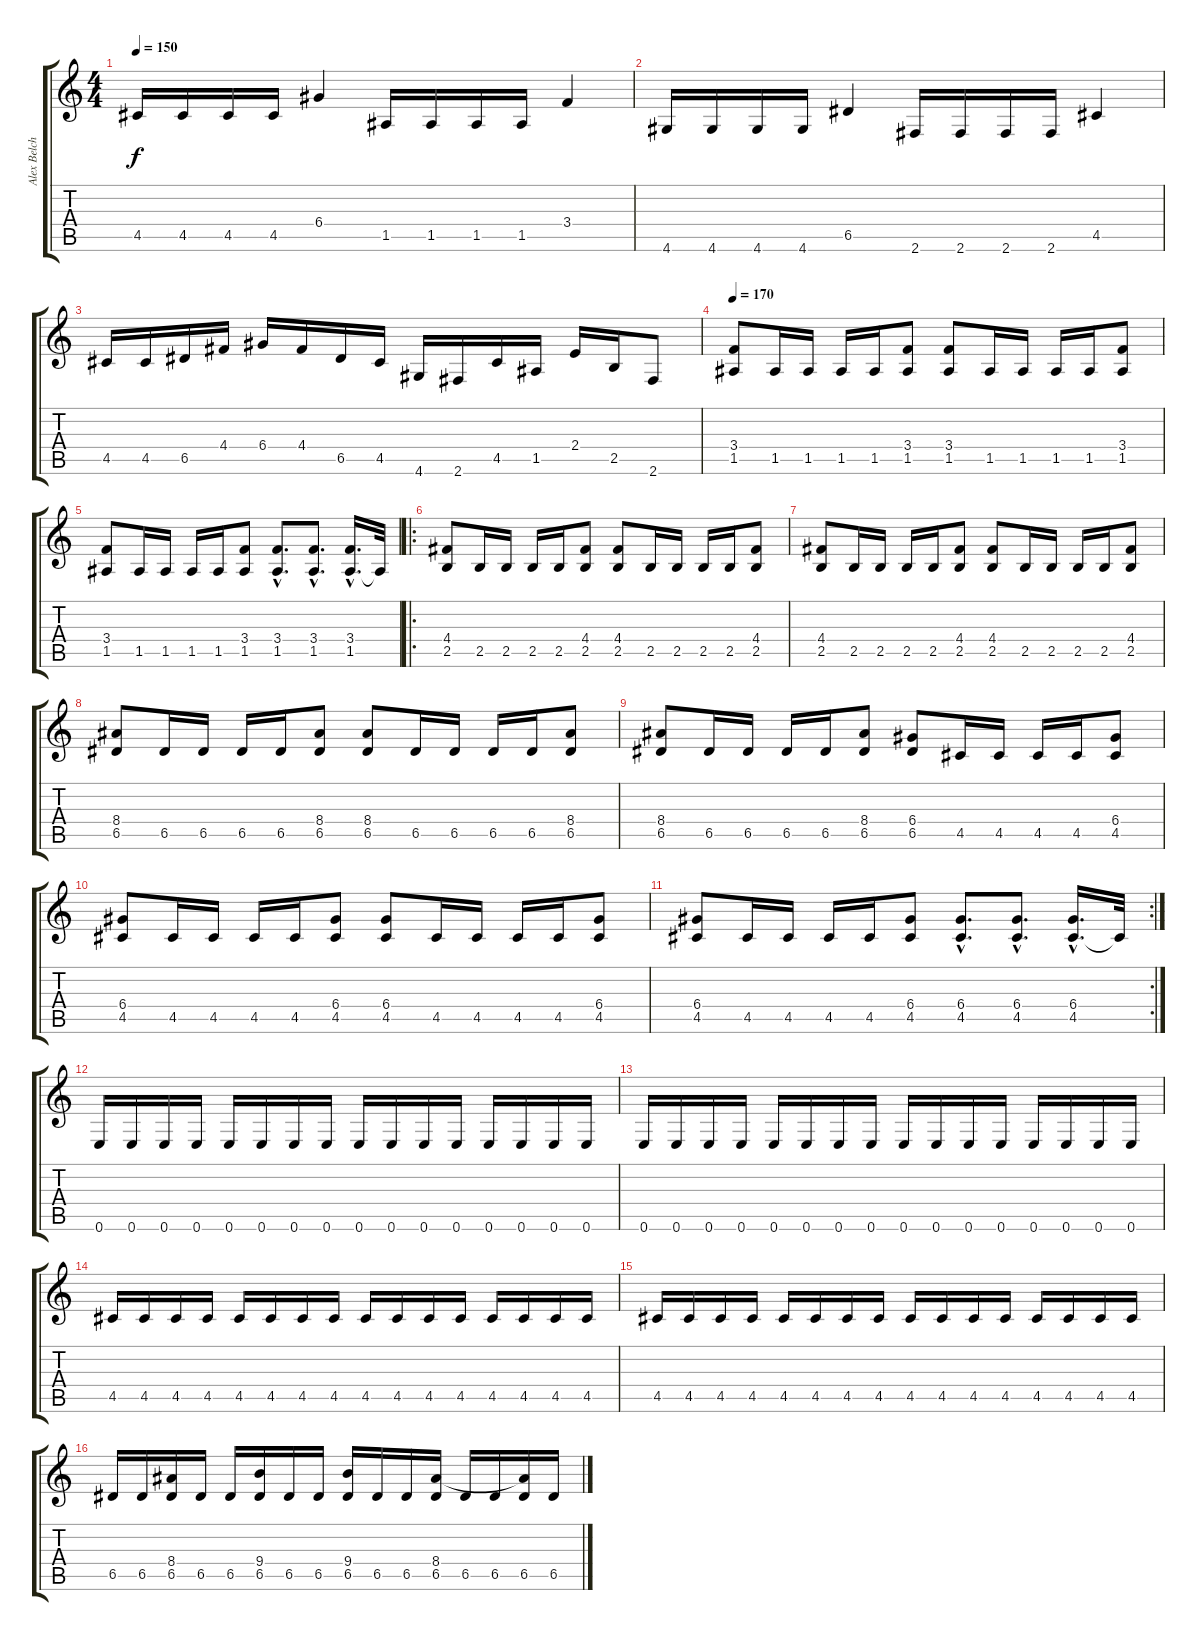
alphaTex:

\track ("Alex Belchior" "Alex Belch") {instrument distortionguitar}
\staff {score tabs}
\tuning (E4 B3 G3 D3 A2 E2) {hide}
\ts (4 4)
\tempo 150
\clef g2
\ks c
4.5.16{dy f} 4.5.16 4.5.16 4.5.16 6.4.4 1.5.16 1.5.16 1.5.16 1.5.16 3.4.4 |
4.6.16 4.6.16 4.6.16 4.6.16 6.5.4 2.6.16 2.6.16 2.6.16 2.6.16 4.5.4 |
4.5.16 4.5.16 6.5.16 4.4.16 6.4.16 4.4.16 6.5.16 4.5.16 4.6.16 2.6.16 4.5.16 1.5.16 2.4.16 2.5.16 2.6.8 |
\tempo 170
(3.4 1.5).8 1.5.16 1.5.16 1.5.16 1.5.16 (3.4 1.5).8 (3.4 1.5).8 1.5.16 1.5.16 1.5.16 1.5.16 (3.4 1.5).8 |
(3.4 1.5).8 1.5.16 1.5.16 1.5.16 1.5.16 (3.4 1.5).8 (3.4{hac} 1.5{hac}).8{d} (3.4{hac} 1.5{hac}).8{d} (3.4{hac} 1.5{hac}).16{d} 1.5{t}.32 |
\ro
(4.4 2.5).8 2.5.16 2.5.16 2.5.16 2.5.16 (4.4 2.5).8 (4.4 2.5).8 2.5.16 2.5.16 2.5.16 2.5.16 (4.4 2.5).8 |
(4.4 2.5).8 2.5.16 2.5.16 2.5.16 2.5.16 (4.4 2.5).8 (4.4 2.5).8 2.5.16 2.5.16 2.5.16 2.5.16 (4.4 2.5).8 |
(8.4 6.5).8 6.5.16 6.5.16 6.5.16 6.5.16 (8.4 6.5).8 (8.4 6.5).8 6.5.16 6.5.16 6.5.16 6.5.16 (8.4 6.5).8 |
(8.4 6.5).8 6.5.16 6.5.16 6.5.16 6.5.16 (8.4 6.5).8 (6.4 6.5).8 4.5.16 4.5.16 4.5.16 4.5.16 (6.4 4.5).8 |
(6.4 4.5).8 4.5.16 4.5.16 4.5.16 4.5.16 (6.4 4.5).8 (6.4 4.5).8 4.5.16 4.5.16 4.5.16 4.5.16 (6.4 4.5).8 |
\rc 2
(6.4 4.5).8 4.5.16 4.5.16 4.5.16 4.5.16 (6.4 4.5).8 (6.4{hac} 4.5{hac}).8{d} (6.4{hac} 4.5{hac}).8{d} (6.4{hac} 4.5{hac}).16{d} 4.5{t}.32 |
0.6.16 0.6.16 0.6.16 0.6.16 0.6.16 0.6.16 0.6.16 0.6.16 0.6.16 0.6.16 0.6.16 0.6.16 0.6.16 0.6.16 0.6.16 0.6.16 |
0.6.16 0.6.16 0.6.16 0.6.16 0.6.16 0.6.16 0.6.16 0.6.16 0.6.16 0.6.16 0.6.16 0.6.16 0.6.16 0.6.16 0.6.16 0.6.16 |
4.5.16 4.5.16 4.5.16 4.5.16 4.5.16 4.5.16 4.5.16 4.5.16 4.5.16 4.5.16 4.5.16 4.5.16 4.5.16 4.5.16 4.5.16 4.5.16 |
4.5.16 4.5.16 4.5.16 4.5.16 4.5.16 4.5.16 4.5.16 4.5.16 4.5.16 4.5.16 4.5.16 4.5.16 4.5.16 4.5.16 4.5.16 4.5.16 |
6.5.16 6.5.16 (8.4 6.5).16 6.5.16 6.5.16 (9.4 6.5).16 6.5.16 6.5.16 (9.4 6.5).16 6.5.16 6.5.16 (8.4 6.5).16 6.5.16 6.5.16 (8.4{t} 6.5).16 6.5.16
